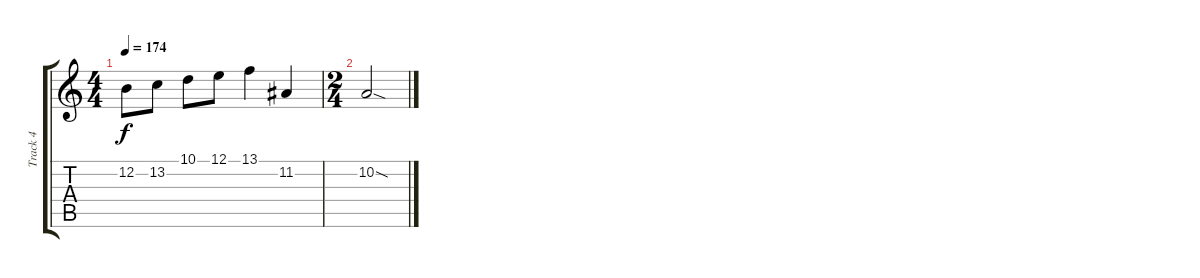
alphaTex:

\track ("Track 4" "Track 4") {instrument synthstrings2}
\staff {score tabs}
\tuning (E4 B3 G3 D3 A2 E2) {hide}
\ts (4 4)
\tempo 174
\clef g2
\ks c
12.2.8{dy f} 13.2.8 10.1.8 12.1.8 13.1.4 11.2.4 |
\ts (2 4)
10.2{sod}.2
